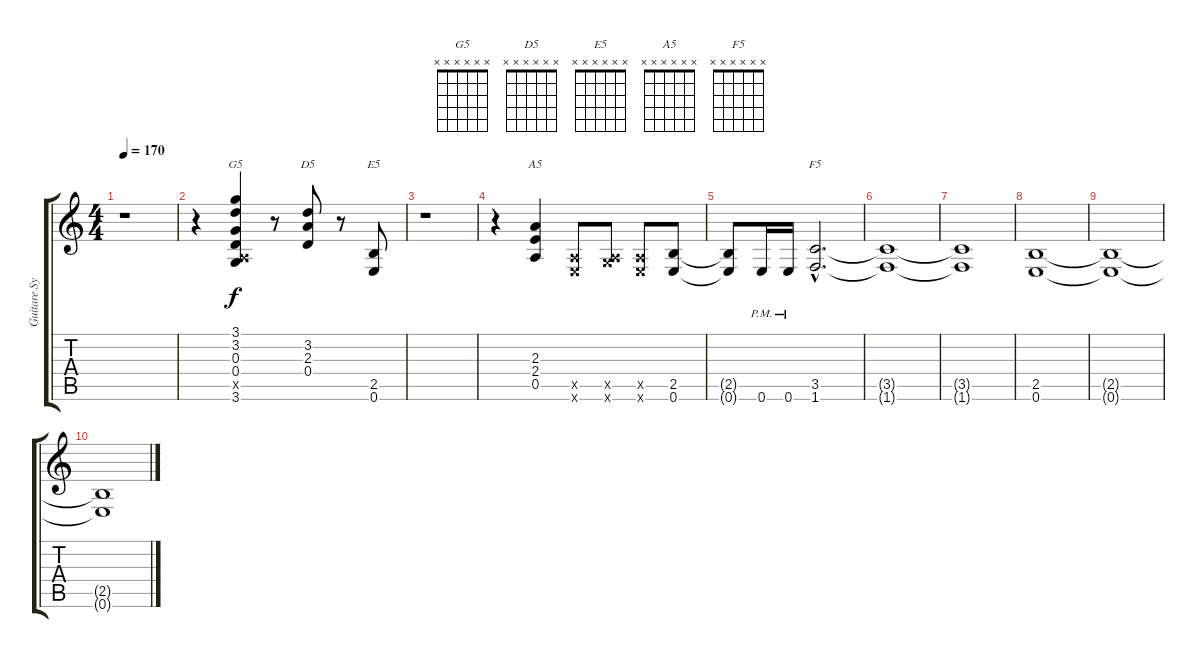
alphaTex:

\track ("Guitare Sylvain" "Guitare Sy") {instrument overdrivenguitar}
\staff {score tabs}
\tuning (E4 B3 G3 D3 A2 E2) {hide}
\chord ("G5" x x x x x x)
\chord ("D5" x x x x x x)
\chord ("E5" x x x x x x)
\chord ("A5" x x x x x x)
\chord ("F5" x x x x x x)
\ts (4 4)
\tempo 170
\clef g2
\ks c
r.1{dy f} |
r.4 (3.1 3.2 0.3 0.4 0.5{x} 3.6).4{ch "G5"} r.8 (3.2 2.3 0.4).8{ch "D5"} r.8 (2.5 0.6).8{ch "E5"} |
r.1 |
r.4 (2.3 2.4 0.5).4{ch "A5"} (0.5{x} 0.6{x}).8 (0.5{x} 3.6{x}).8 (0.5{x} 0.6{x}).8 (2.5 0.6).8 |
(2.5{t} 0.6{t}).8 0.6{pm}.16 0.6{pm}.16 (3.5{hac} 1.6{hac}).2{d ch "F5"} |
(3.5{t} 1.6{t}).1 |
(3.5{t} 1.6{t}).1 |
(2.5 0.6).1 |
(2.5{t} 0.6{t}).1 |
(2.5{t} 0.6{t}).1
